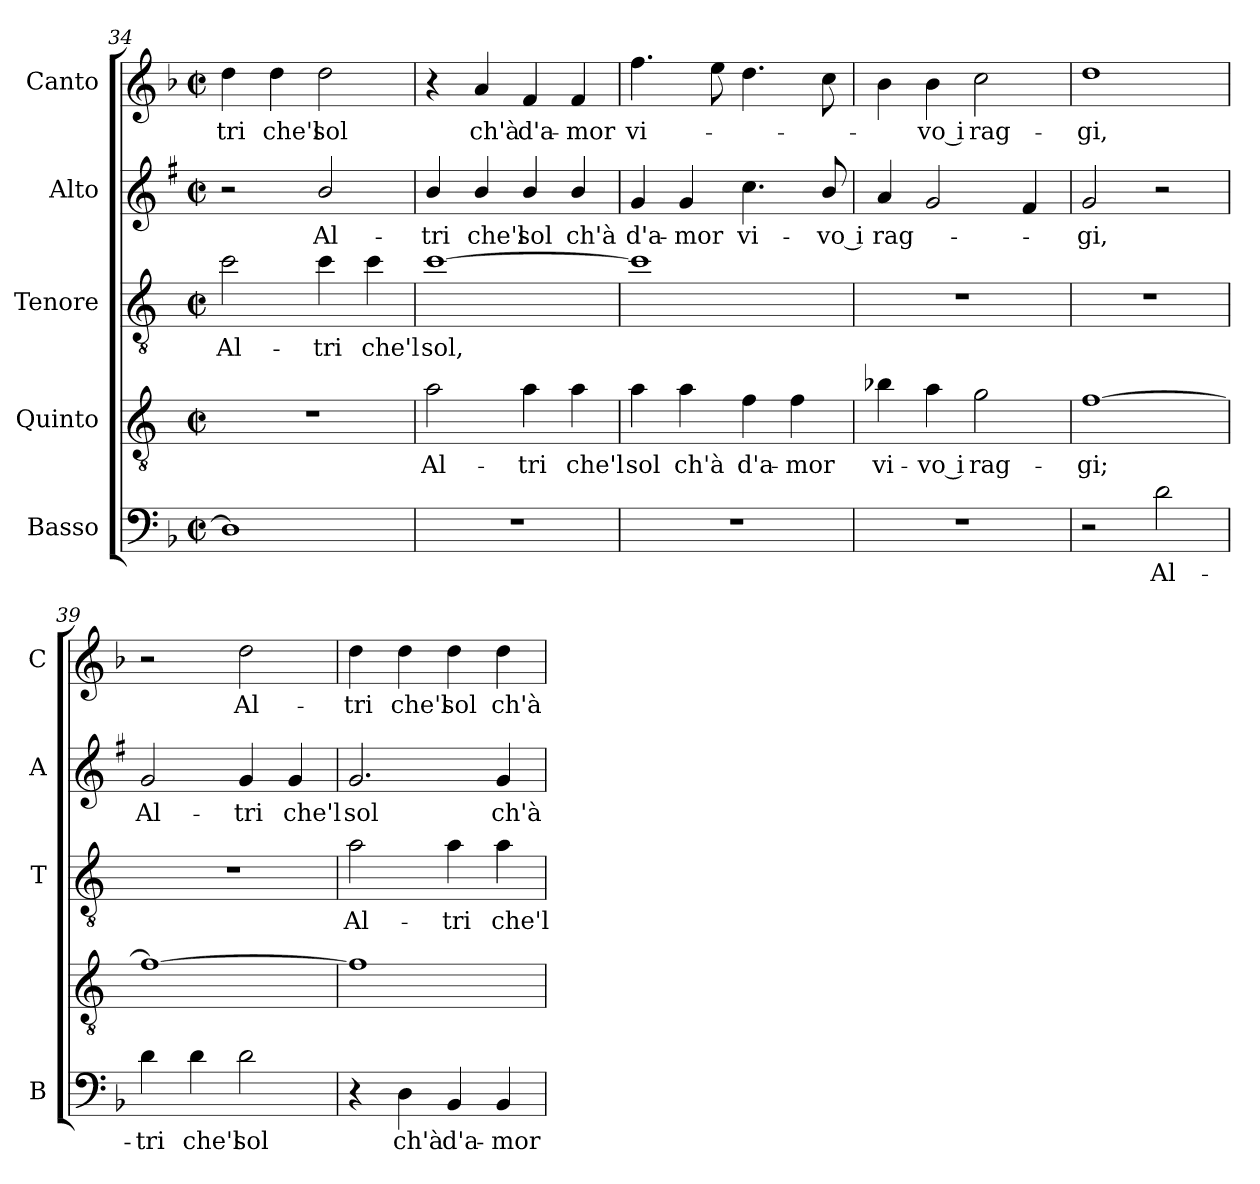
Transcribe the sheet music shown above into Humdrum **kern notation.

**kern	**text	**kern	**text	**kern	**text	**kern	**text	**kern	**text
*part5	*part5	*part4	*part4	*part3	*part3	*part2	*part2	*part1	*part1
*staff5	*staff5	*staff4	*staff4	*staff3	*staff3	*staff2	*staff2	*staff1	*staff1
*I"Basso	*	*I"Quinto	*	*I"Tenore	*	*I"Alto	*	*I"Canto	*
*I'B	*	*	*	*I'T	*	*I'A	*	*I'C	*
!!LO:PB:g=z
*clefF4	*	*clefGv2	*	*clefGv2	*	*clefG2	*	*clefG2	*
*	*	*ITrd4c7	*	*ITrd4c7	*	*ITrd1c2	*	*	*
*k[b-]	*	*k[b-]	*	*k[b-]	*	*k[b-]	*	*k[b-]	*
*F:	*	*F:	*	*F:	*	*F:	*	*F:	*
*M2/2	*	*M2/2	*	*M2/2	*	*M2/2	*	*M2/2	*
*met(c|)	*	*met(c|)	*	*met(c|)	*	*met(c|)	*	*met(c|)	*
=34	=34	=34	=34	=34	=34	=34	=34	=34	=34
!	!	!	!	!	!LO:LY:b	!	!	!	!
!	!	!	!	!	!	!	!	!	!LO:LY:b
1D]	.	1r	.	2f\	Al-	2r	.	4dd\	-tri
!	!	!	!	!	!	!	!	!	!LO:LY:b
.	.	.	.	.	.	.	.	4dd\	che'l
!	!	!	!	!	!LO:LY:b	!	!	!	!
!	!	!	!	!	!	!	!LO:LY:b	!	!
!	!	!	!	!	!	!	!	!	!LO:LY:b
.	.	.	.	4f\	-tri	2a/	Al-	2dd\	sol
!	!	!	!	!	!LO:LY:b	!	!	!	!
.	.	.	.	4f\	che'l	.	.	.	.
=35	=35	=35	=35	=35	=35	=35	=35	=35	=35
!	!	!	!LO:LY:b	!	!	!	!	!	!
!	!	!	!	!	!LO:LY:b	!	!	!	!
!	!	!	!	!	!	!	!LO:LY:b	!	!
1r	.	2d\	Al-	[1f	sol,	4a/	-tri	4r	.
!	!	!	!	!	!	!	!LO:LY:b	!	!
!	!	!	!	!	!	!	!	!	!LO:LY:b
.	.	.	.	.	.	4a/	che'l	4a/	ch'à
!	!	!	!LO:LY:b	!	!	!	!	!	!
!	!	!	!	!	!	!	!LO:LY:b	!	!
!	!	!	!	!	!	!	!	!	!LO:LY:b
.	.	4d\	-tri	.	.	4a/	sol	4f/	d'a-
!	!	!	!LO:LY:b	!	!	!	!	!	!
!	!	!	!	!	!	!	!LO:LY:b	!	!
!	!	!	!	!	!	!	!	!	!LO:LY:b
.	.	4d\	che'l	.	.	4a/	ch'à	4f/	-mor
=36	=36	=36	=36	=36	=36	=36	=36	=36	=36
!	!	!	!LO:LY:b	!	!	!	!	!	!
!	!	!	!	!	!	!	!LO:LY:b	!	!
!	!	!	!	!	!	!	!	!	!LO:LY:b
1r	.	4d\	sol	1f]	.	4f/	d'a-	4.ff\	vi-
!	!	!	!LO:LY:b	!	!	!	!	!	!
!	!	!	!	!	!	!	!LO:LY:b	!	!
.	.	4d\	ch'à	.	.	4f/	-mor	.	.
.	.	.	.	.	.	.	.	8ee\	.
!	!	!	!LO:LY:b	!	!	!	!	!	!
!	!	!	!	!	!	!	!LO:LY:b	!	!
.	.	4B-\	d'a-	.	.	4.b-\	vi-	4.dd\	.
!	!	!	!LO:LY:b	!	!	!	!	!	!
.	.	4B-\	-mor	.	.	.	.	.	.
!	!	!	!	!	!	!	!LO:LY:b	!	!
.	.	.	.	.	.	8a/	-vo i	8cc\	.
=37	=37	=37	=37	=37	=37	=37	=37	=37	=37
!	!	!	!LO:LY:b	!	!	!	!	!	!
!	!	!	!	!	!	!	!LO:LY:b	!	!
1r	.	4e-X\	vi-	1r	.	4g/	rag-	4b-\	.
!	!	!	!LO:LY:b	!	!	!	!	!	!
!	!	!	!	!	!	!	!	!	!LO:LY:b
.	.	4d\	-vo i	.	.	2f/	.	4b-\	-vo i
!	!	!	!LO:LY:b	!	!	!	!	!	!
!	!	!	!	!	!	!	!	!	!LO:LY:b
.	.	2c\	rag-	.	.	.	.	2cc\	rag-
.	.	.	.	.	.	4e/	.	.	.
=38	=38	=38	=38	=38	=38	=38	=38	=38	=38
!	!	!	!LO:LY:b	!	!	!	!	!	!
!	!	!	!	!	!	!	!LO:LY:b	!	!
!	!	!	!	!	!	!	!	!	!LO:LY:b
2r	.	[1B-	-gi;	1r	.	2f/	-gi,	1dd	-gi,
!	!LO:LY:b	!	!	!	!	!	!	!	!
2d\	Al-	.	.	.	.	2r	.	.	.
=39	=39	=39	=39	=39	=39	=39	=39	=39	=39
!	!LO:LY:b	!	!	!	!	!	!	!	!
!	!	!	!	!	!	!	!LO:LY:b	!	!
4d\	-tri	1B-_	.	1r	.	2f/	Al-	2r	.
!	!LO:LY:b	!	!	!	!	!	!	!	!
4d\	che'l	.	.	.	.	.	.	.	.
!	!LO:LY:b	!	!	!	!	!	!	!	!
!	!	!	!	!	!	!	!LO:LY:b	!	!
!	!	!	!	!	!	!	!	!	!LO:LY:b
2d\	sol	.	.	.	.	4f/	-tri	2dd\	Al-
!	!	!	!	!	!	!	!LO:LY:b	!	!
.	.	.	.	.	.	4f/	che'l	.	.
!!LO:LB:g=z
=40	=40	=40	=40	=40	=40	=40	=40	=40	=40
!	!	!	!	!	!LO:LY:b	!	!	!	!
!	!	!	!	!	!	!	!LO:LY:b	!	!
!	!	!	!	!	!	!	!	!	!LO:LY:b
4r	.	1B-]	.	2d\	Al-	2.f/	sol	4dd\	-tri
!	!LO:LY:b	!	!	!	!	!	!	!	!
!	!	!	!	!	!	!	!	!	!LO:LY:b
4D\	ch'à	.	.	.	.	.	.	4dd\	che'l
!	!LO:LY:b	!	!	!	!	!	!	!	!
!	!	!	!	!	!LO:LY:b	!	!	!	!
!	!	!	!	!	!	!	!	!	!LO:LY:b
4BB-/	d'a-	.	.	4d\	-tri	.	.	4dd\	sol
!	!LO:LY:b	!	!	!	!	!	!	!	!
!	!	!	!	!	!LO:LY:b	!	!	!	!
!	!	!	!	!	!	!	!LO:LY:b	!	!
!	!	!	!	!	!	!	!	!	!LO:LY:b
4BB-/	-mor	.	.	4d\	che'l	4f/	ch'à	4dd\	ch'à
=	=	=	=	=	=	=	=	=	=
*-	*-	*-	*-	*-	*-	*-	*-	*-	*-
